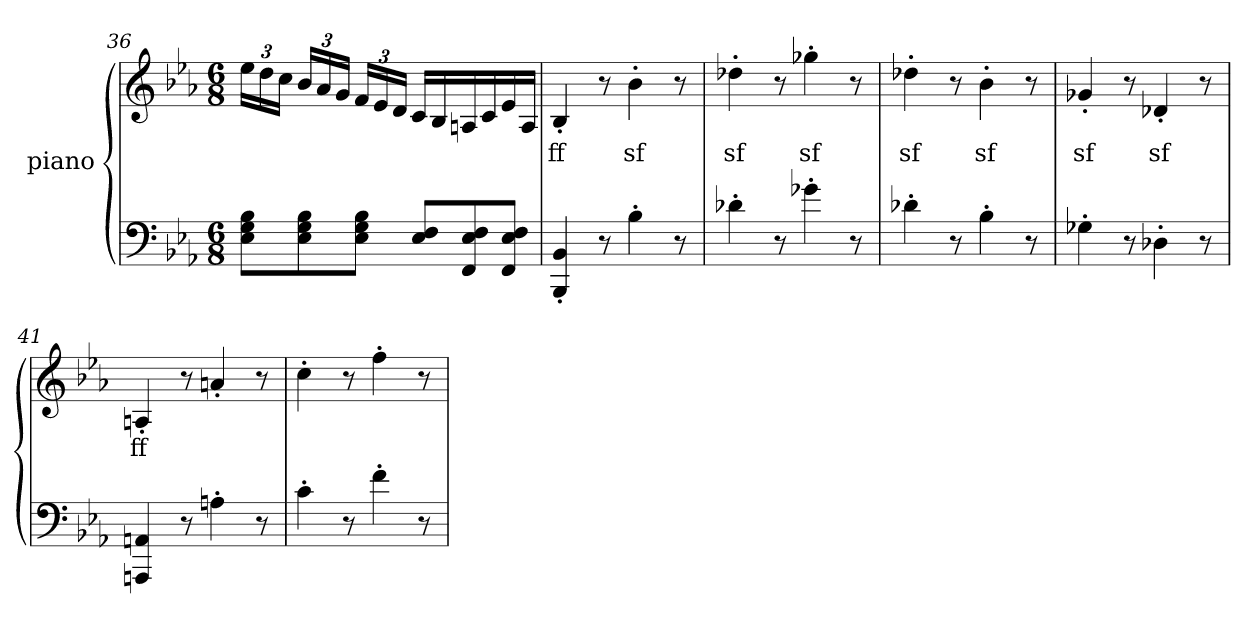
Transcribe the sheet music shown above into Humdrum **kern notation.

**kern	**kern	**text
*part2	*part1	*part1
*staff2	*staff1	*staff1
*	*I"piano	*
*clefF4	*clefG2	*
*k[b-e-a-]	*k[b-e-a-]	*
*E-:	*E-:	*
*M6/8	*M6/8	*
=36	=36	=36
8E- 8G 8B-L	24ee-LL	.
.	24dd	.
.	24ccJJ	.
8E- 8G 8B-	24b-LL	.
.	24a-	.
.	24gJJ	.
8E- 8G 8B-J	24fLL	.
.	24e-	.
.	24dJJ	.
8E- 8FL	16cLL	.
.	16B-	.
8FF 8E- 8F	16An	.
.	16c	.
8FF 8E- 8FJ	16e-	.
.	16AJJ	.
=37	=37	=37
4BBB-'> 4BB-'>	4B-'>	ff
8r	8r	.
4B-'>	4b-'>	sf
8r	8r	.
=38	=38	=38
4d-X'>	4dd-X'>	sf
8r	8r	.
4g-X'>	4gg-X'>	sf
8r	8r	.
=39	=39	=39
4d-X'>	4dd-X'>	sf
8r	8r	.
4B-'>	4b-'>	sf
8r	8r	.
=40	=40	=40
4G-X'>	4g-X'>	sf
8r	8r	.
4D-X'>	4d-X'>	sf
8r	8r	.
=41	=41	=41
4AAAn 4AAn	4An'>	ff
8r	8r	.
4An'>	4an'>	.
8r	8r	.
=42	=42	=42
4c'>	4cc'>	.
8r	8r	.
4f'>	4ff'>	.
8r	8r	.
=	=	=
*-	*-	*-
